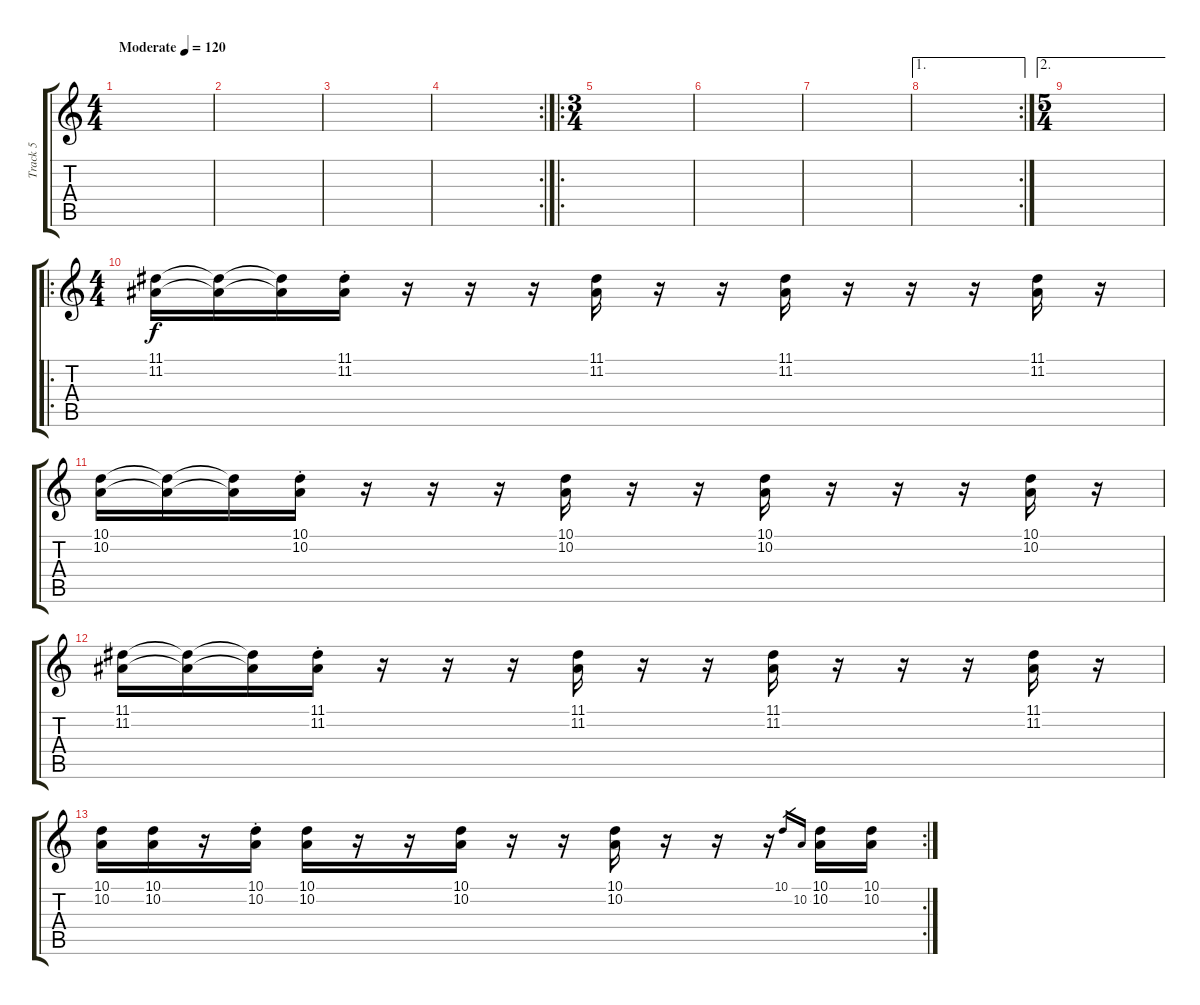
\track ("Track 5" "Track 5") {instrument lead2sawtooth}
\staff {score tabs}
\tuning (E4 B3 G3 D3 A2 E2) {hide}
\ts (4 4)
\tempo (120 "Moderate")
\clef g2
\ks c
|
|
|
\rc 2
|
\ro
\ts (3 4)
|
|
|
\ae 1
\rc 2
|
\ae 2
\ts (5 4)
|
\ro
\ts (4 4)
(11.1 11.2).16 (11.1{t} 11.2{t}).16 (11.1{t} 11.2{t}).16 (11.1{st} 11.2{st}).16 r.16 r.16 r.16 (11.1 11.2).16 r.16 r.16 (11.1 11.2).16 r.16 r.16 r.16 (11.1 11.2).16 r.16 |
(10.1 10.2).16 (10.1{t} 10.2{t}).16 (10.1{t} 10.2{t}).16 (10.1{st} 10.2{st}).16 r.16 r.16 r.16 (10.1 10.2).16 r.16 r.16 (10.1 10.2).16 r.16 r.16 r.16 (10.1 10.2).16 r.16 |
(11.1 11.2).16 (11.1{t} 11.2{t}).16 (11.1{t} 11.2{t}).16 (11.1{st} 11.2{st}).16 r.16 r.16 r.16 (11.1 11.2).16 r.16 r.16 (11.1 11.2).16 r.16 r.16 r.16 (11.1 11.2).16 r.16 |
\rc 2
(10.1 10.2).16 (10.1 10.2).16 r.16 (10.1{st} 10.2{st}).16 (10.1 10.2).16 r.16 r.16 (10.1 10.2).16 r.16 r.16 (10.1 10.2).16 r.16 r.16 r.16 10.1.16{gr} 10.2.16{gr} (10.1 10.2).16 (10.1 10.2).16
